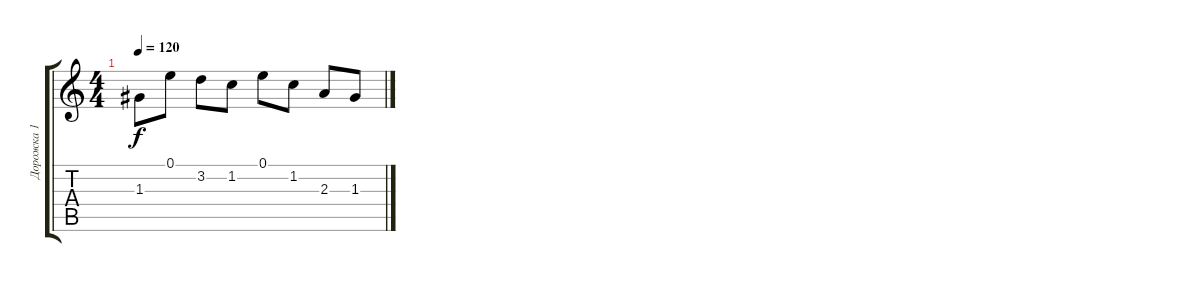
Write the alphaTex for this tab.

\track ("Дорожка 1" "Дорожка 1") {instrument acousticguitarnylon}
\staff {score tabs}
\tuning (E4 B3 G3 D3 A2 E2) {hide}
\ts (4 4)
\tempo 120
\clef g2
\ks c
1.3.8{dy f} 0.1.8 3.2.8 1.2.8 0.1.8 1.2.8 2.3.8 1.3.8
